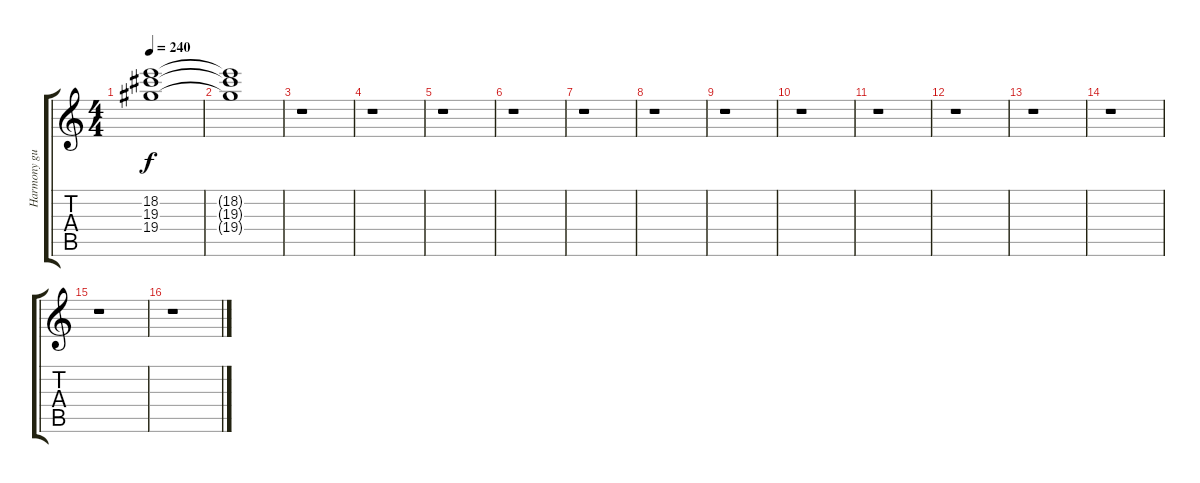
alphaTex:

\track ("Harmony guitar" "Harmony gu") {instrument distortionguitar}
\staff {score tabs}
\tuning (Eb4 Bb3 Gb3 Db3 Ab2 Eb2) {hide}
\ts (4 4)
\tempo 240
\clef g2
\ks c
(18.2 19.3 19.4).1{dy f} |
(18.2{t} 19.3{t} 19.4{t}).1 |
r.1 |
r.1 |
r.1 |
r.1 |
r.1 |
r.1 |
r.1 |
r.1 |
r.1 |
r.1 |
r.1 |
r.1 |
r.1 |
r.1
